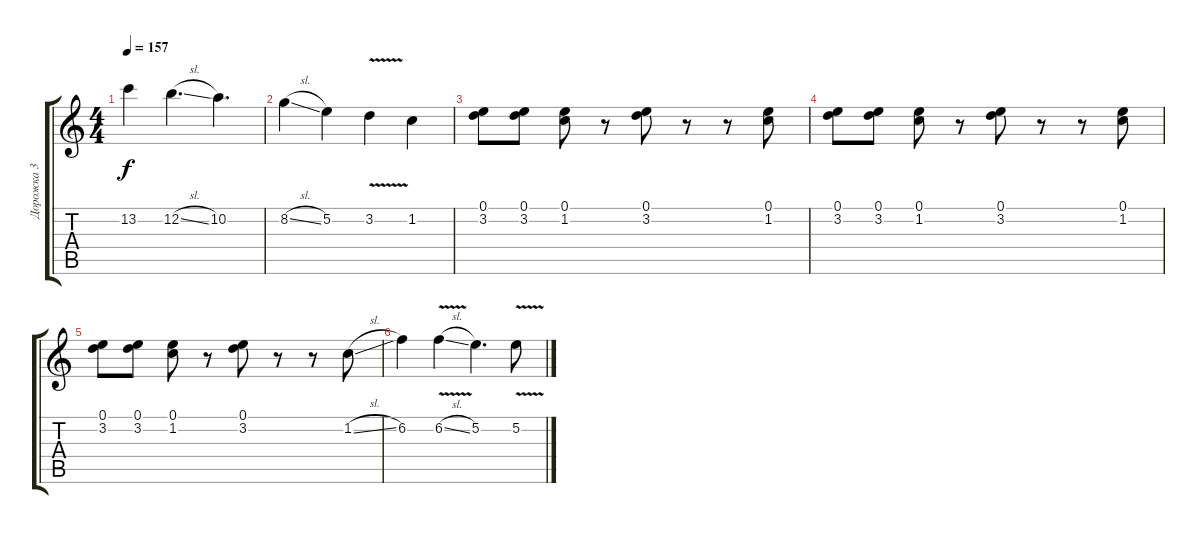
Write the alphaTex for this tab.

\track ("Дорожка 3" "Дорожка 3") {instrument overdrivenguitar}
\staff {score tabs}
\tuning (E4 B3 G3 D3 A2 E2) {hide}
\ts (4 4)
\tempo 157
\clef g2
\ks c
13.2{t}.4{dy f} 12.2{sl}.4{d} 10.2.4{d} |
8.2{sl}.4 5.2.4 3.2{v}.4 1.2.4 |
(0.1 3.2).8 (0.1 3.2).8 (0.1 1.2).8 r.8 (0.1 3.2).8 r.8 r.8 (0.1 1.2).8 |
(0.1 3.2).8 (0.1 3.2).8 (0.1 1.2).8 r.8 (0.1 3.2).8 r.8 r.8 (0.1 1.2).8 |
(0.1 3.2).8 (0.1 3.2).8 (0.1 1.2).8 r.8 (0.1 3.2).8 r.8 r.8 1.2{sl}.8 |
6.2.4 6.2{v sl}.4 5.2.4{d} 5.2{v}.8
